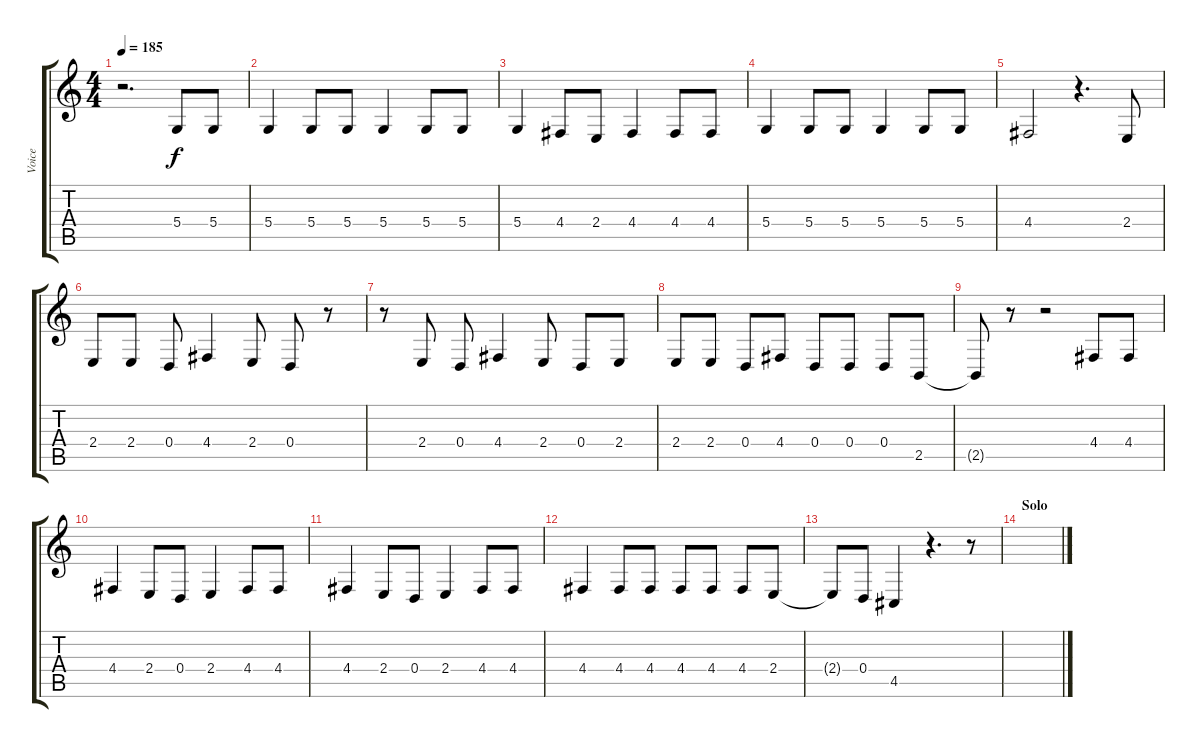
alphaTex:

\track ("Voice" "Voice") {instrument oboe}
\staff {score tabs}
\tuning (E4 B3 G3 D3 A2 E2) {hide}
\ts (4 4)
\tempo 185
\clef g2
\ks c
r.2{d dy f} 5.4.8 5.4.8 |
5.4.4 5.4.8 5.4.8 5.4.4 5.4.8 5.4.8 |
5.4.4 4.4.8 2.4.8 4.4.4 4.4.8 4.4.8 |
5.4.4 5.4.8 5.4.8 5.4.4 5.4.8 5.4.8 |
4.4.2 r.4{d} 2.4.8 |
2.4.8 2.4.8 0.4.8 4.4.4 2.4.8 0.4.8 r.8 |
r.8 2.4.8 0.4.8 4.4.4 2.4.8 0.4.8 2.4.8 |
2.4.8 2.4.8 0.4.8 4.4.8 0.4.8 0.4.8 0.4.8 2.5.8 |
2.5{t}.8 r.8 r.2 4.4.8 4.4.8 |
4.4.4 2.4.8 0.4.8 2.4.4 4.4.8 4.4.8 |
4.4.4 2.4.8 0.4.8 2.4.4 4.4.8 4.4.8 |
4.4.4 4.4.8 4.4.8 4.4.8 4.4.8 4.4.8 2.4.8 |
2.4{t}.8 0.4.8 4.5.4 r.4{d} r.8 |
\section ("" "Solo")
